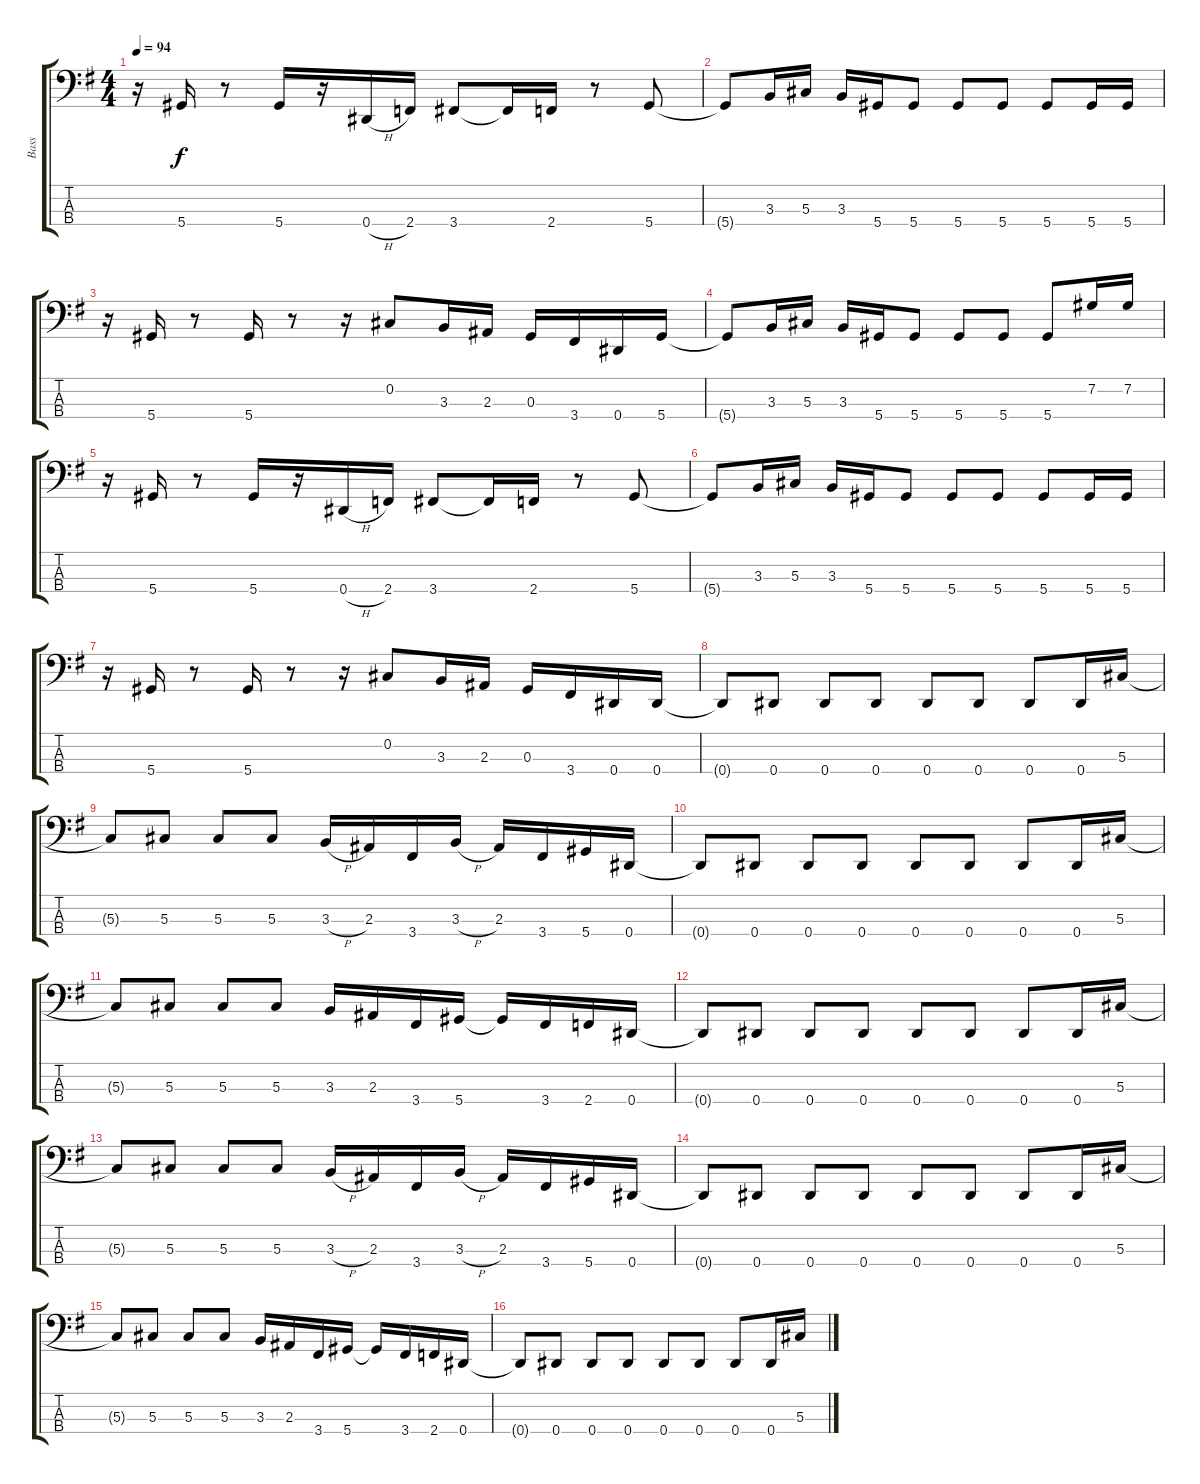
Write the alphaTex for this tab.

\track ("Bass" "Bass") {instrument electricbassfinger}
\staff {score tabs}
\tuning (Gb2 Db2 Ab1 Eb1) {hide}
\ts (4 4)
\tempo 94
\clef f4
\ks g
r.16{dy f} 5.4.16 r.8 5.4.16 r.16 0.4{h}.16 2.4.16 3.4.8 3.4{t}.16 2.4.16 r.8 5.4.8 |
5.4{t}.8 3.3.16 5.3.16 3.3.16 5.4.16 5.4.8 5.4.8 5.4.8 5.4.8 5.4.16 5.4.16 |
r.16 5.4.16 r.8 5.4.16 r.8 r.16 0.2.8 3.3.16 2.3.16 0.3.16 3.4.16 0.4.16 5.4.16 |
5.4{t}.8 3.3.16 5.3.16 3.3.16 5.4.16 5.4.8 5.4.8 5.4.8 5.4.8 7.2.16 7.2.16 |
r.16 5.4.16 r.8 5.4.16 r.16 0.4{h}.16 2.4.16 3.4.8 3.4{t}.16 2.4.16 r.8 5.4.8 |
5.4{t}.8 3.3.16 5.3.16 3.3.16 5.4.16 5.4.8 5.4.8 5.4.8 5.4.8 5.4.16 5.4.16 |
r.16 5.4.16 r.8 5.4.16 r.8 r.16 0.2.8 3.3.16 2.3.16 0.3.16 3.4.16 0.4.16 0.4.16 |
0.4{t}.8 0.4.8 0.4.8 0.4.8 0.4.8 0.4.8 0.4.8 0.4.16 5.3.16 |
5.3{t}.8 5.3.8 5.3.8 5.3.8 3.3{h}.16 2.3.16 3.4.16 3.3{h}.16 2.3.16 3.4.16 5.4.16 0.4.16 |
0.4{t}.8 0.4.8 0.4.8 0.4.8 0.4.8 0.4.8 0.4.8 0.4.16 5.3.16 |
5.3{t}.8 5.3.8 5.3.8 5.3.8 3.3.16 2.3.16 3.4.16 5.4.16 5.4{t}.16 3.4.16 2.4.16 0.4.16 |
0.4{t}.8 0.4.8 0.4.8 0.4.8 0.4.8 0.4.8 0.4.8 0.4.16 5.3.16 |
5.3{t}.8 5.3.8 5.3.8 5.3.8 3.3{h}.16 2.3.16 3.4.16 3.3{h}.16 2.3.16 3.4.16 5.4.16 0.4.16 |
0.4{t}.8 0.4.8 0.4.8 0.4.8 0.4.8 0.4.8 0.4.8 0.4.16 5.3.16 |
5.3{t}.8 5.3.8 5.3.8 5.3.8 3.3.16 2.3.16 3.4.16 5.4.16 5.4{t}.16 3.4.16 2.4.16 0.4.16 |
0.4{t}.8 0.4.8 0.4.8 0.4.8 0.4.8 0.4.8 0.4.8 0.4.16 5.3.16
